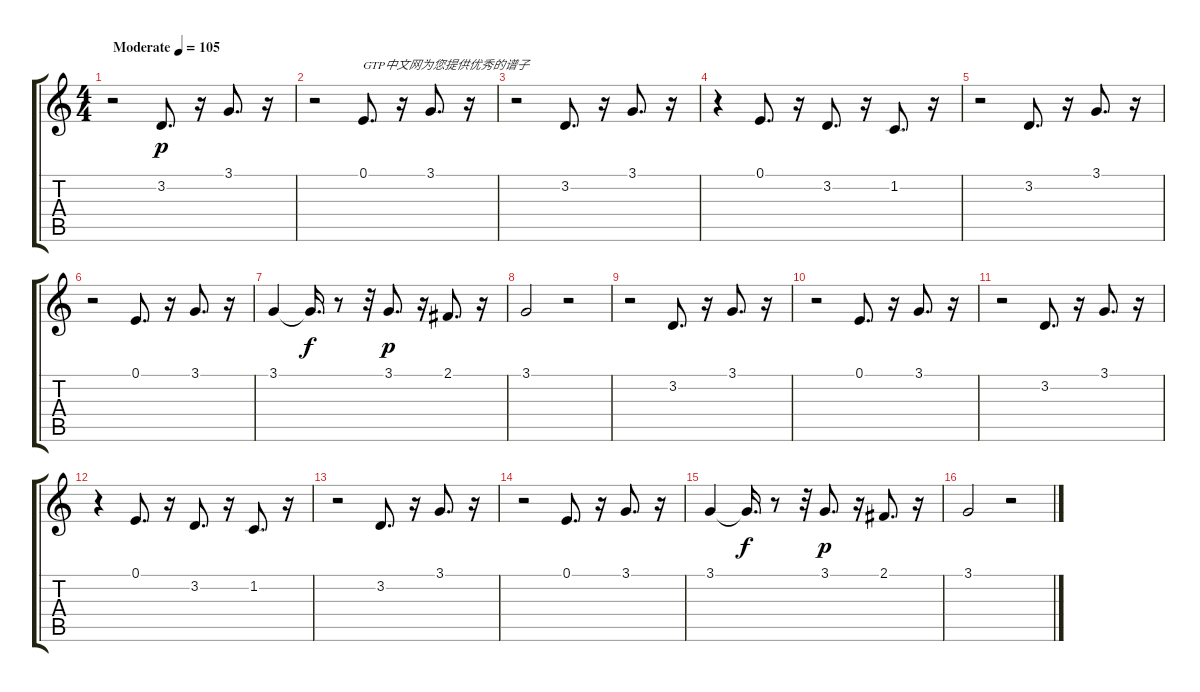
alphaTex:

\track "" {instrument orchestralharp}
\staff {score tabs}
\tuning (E4 B3 G3 D3 A2 E2) {hide}
\ts (4 4)
\tempo (105 "Moderate")
\clef g2
\ks c
r.2{dy p instrument orchestralharp} 3.2.8{d} r.16 3.1.8{d} r.16 |
r.2 0.1.8{d txt "GTP中文网为您提供优秀的谱子"} r.16 3.1.8{d} r.16 |
r.2 3.2.8{d} r.16 3.1.8{d} r.16 |
r.4 0.1.8{d} r.16 3.2.8{d} r.16 1.2.8{d} r.16 |
r.2 3.2.8{d} r.16 3.1.8{d} r.16 |
r.2 0.1.8{d} r.16 3.1.8{d} r.16 |
3.1.4 3.1{t}.16{d dy f} r.8 r.32 3.1.8{d dy p} r.16 2.1.8{d} r.16 |
3.1.2 r.2 |
r.2 3.2.8{d} r.16 3.1.8{d} r.16 |
r.2 0.1.8{d} r.16 3.1.8{d} r.16 |
r.2 3.2.8{d} r.16 3.1.8{d} r.16 |
r.4 0.1.8{d} r.16 3.2.8{d} r.16 1.2.8{d} r.16 |
r.2 3.2.8{d} r.16 3.1.8{d} r.16 |
r.2 0.1.8{d} r.16 3.1.8{d} r.16 |
3.1.4 3.1{t}.16{d dy f} r.8 r.32 3.1.8{d dy p} r.16 2.1.8{d} r.16 |
3.1.2 r.2
